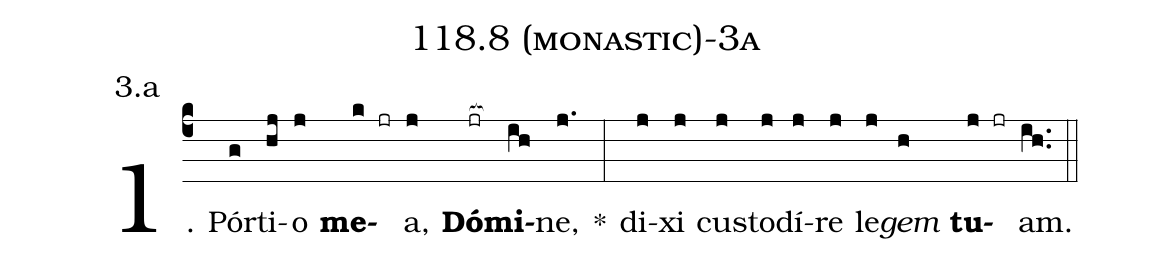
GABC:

name: 118.8 (monastic)-3a;
annotation: 3.a;
%%
(c4)1. Pór(g)ti(hj)o(j) <b>me</b>(k jr)a,(j) <b>Dó</b>(jr[ocb:1{])<b>mi</b>(ih[ocb:0}])ne,(j.) *(:) di(j)xi(j) cus(j)to(j)dí(j)re(j) le(j)<i>gem</i>(h) <b>tu</b>(j jr)am.(ih..) (::)
